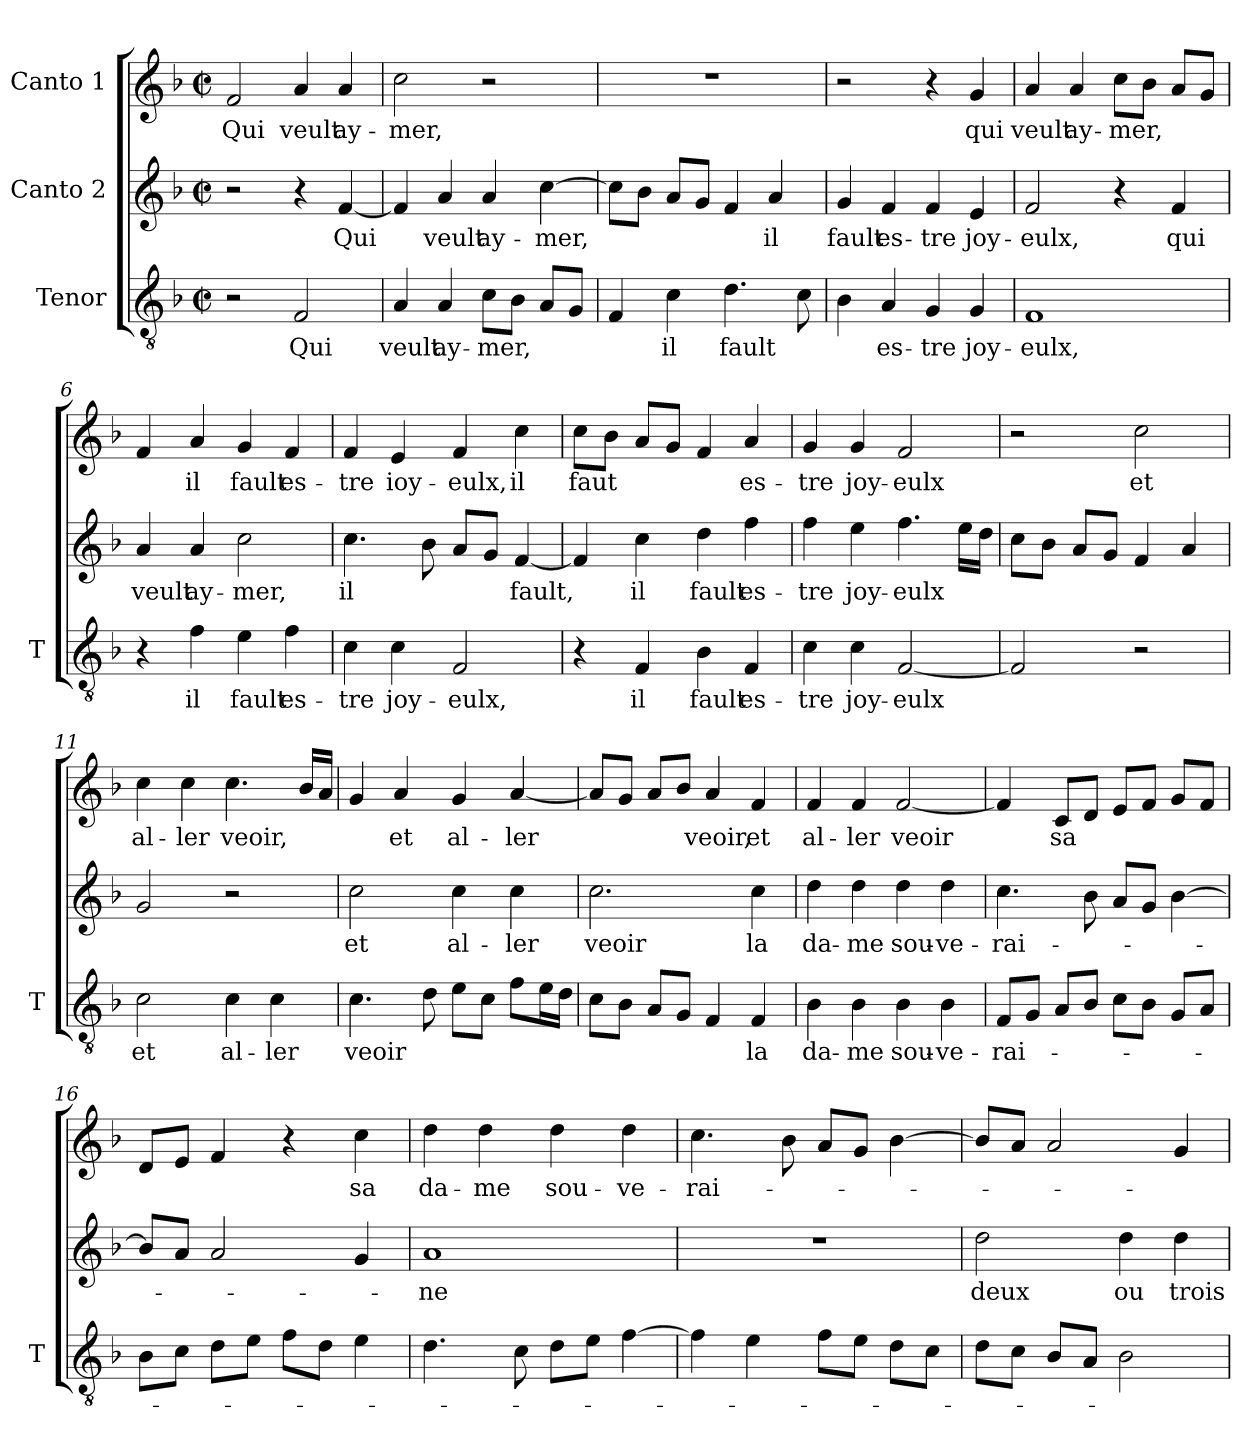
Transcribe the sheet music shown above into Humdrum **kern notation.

**kern	**text	**kern	**text	**kern	**text
*part3	*part3	*part2	*part2	*part1	*part1
*staff3	*staff3	*staff2	*staff2	*staff1	*staff1
*I"Tenor	*	*I"Canto 2	*	*I"Canto 1	*
*I'T	*	*	*	*	*
*clefGv2	*	*clefG2	*	*clefG2	*
*k[b-]	*	*k[b-]	*	*k[b-]	*
*F:	*	*F:	*	*F:	*
*M2/2	*	*M2/2	*	*M2/2	*
*met(c|)	*	*met(c|)	*	*met(c|)	*
=1	=1	=1	=1	=1	=1
!	!	!	!	!	!LO:LY:b
2r	.	2r	.	2f/	Qui
!	!LO:LY:b	!	!	!	!LO:LY:b
2F/	Qui	4r	.	4a/	veult
!	!	!	!LO:LY:b	!	!LO:LY:b
.	.	[4f/	Qui	4a/	ay-
=2	=2	=2	=2	=2	=2
!	!LO:LY:b	!	!	!	!LO:LY:b
4A/	veult	4f/]	.	2cc\	-mer,
!	!LO:LY:b	!	!LO:LY:b	!	!
4A/	ay-	4a/	veult	.	.
!	!LO:LY:b	!	!LO:LY:b	!	!
8c\L	-mer,	4a/	ay-	2r	.
8B-\J	.	.	.	.	.
!	!	!	!LO:LY:b	!	!
8A/L	.	[4cc\	-mer,	.	.
8G/J	.	.	.	.	.
=3	=3	=3	=3	=3	=3
4F/	.	8cc\L]	.	1r	.
.	.	8b-\J	.	.	.
!	!LO:LY:b	!	!	!	!
4c\	il	8a/L	.	.	.
.	.	8g/J	.	.	.
!	!LO:LY:b	!	!	!	!
4.d\	fault	4f/	.	.	.
!	!	!	!LO:LY:b	!	!
.	.	4a/	il	.	.
8c\	.	.	.	.	.
=4	=4	=4	=4	=4	=4
!	!	!	!LO:LY:b	!	!
4B-\	.	4g/	fault	2r	.
!	!LO:LY:b	!	!LO:LY:b	!	!
4A/	es-	4f/	es-	.	.
!	!LO:LY:b	!	!LO:LY:b	!	!
4G/	-tre	4f/	-tre	4r	.
!	!LO:LY:b	!	!LO:LY:b	!	!LO:LY:b
4G/	joy-	4e/	joy-	4g/	qui
!!LO:LB:g=z
=5	=5	=5	=5	=5	=5
!	!LO:LY:b	!	!LO:LY:b	!	!LO:LY:b
1F	-eulx,	2f/	-eulx,	4a/	veult
!	!	!	!	!	!LO:LY:b
.	.	.	.	4a/	ay-
!	!	!	!	!	!LO:LY:b
.	.	4r	.	8cc\L	-mer,
.	.	.	.	8b-\J	.
!	!	!	!LO:LY:b	!	!
.	.	4f/	qui	8a/L	.
.	.	.	.	8g/J	.
=6	=6	=6	=6	=6	=6
!	!	!	!LO:LY:b	!	!
4r	.	4a/	veult	4f/	.
!	!LO:LY:b	!	!LO:LY:b	!	!LO:LY:b
4f\	il	4a/	ay-	4a/	il
!	!LO:LY:b	!	!LO:LY:b	!	!LO:LY:b
4e\	fault	2cc\	-mer,	4g/	fault
!	!LO:LY:b	!	!	!	!LO:LY:b
4f\	es-	.	.	4f/	es-
=7	=7	=7	=7	=7	=7
!	!LO:LY:b	!	!LO:LY:b	!	!LO:LY:b
4c\	-tre	4.cc\	il	4f/	-tre
!	!LO:LY:b	!	!	!	!LO:LY:b
4c\	joy-	.	.	4e/	ioy-
.	.	8b-\	.	.	.
!	!LO:LY:b	!	!	!	!LO:LY:b
2F/	-eulx,	8a/L	.	4f/	-eulx,
.	.	8g/J	.	.	.
!	!	!	!LO:LY:b	!	!LO:LY:b
.	.	[4f/	fault,	4cc\	il
=8	=8	=8	=8	=8	=8
!	!	!	!	!	!LO:LY:b
4r	.	4f/]	.	8cc\L	faut
.	.	.	.	8b-\J	.
!	!LO:LY:b	!	!LO:LY:b	!	!
4F/	il	4cc\	il	8a/L	.
.	.	.	.	8g/J	.
!	!LO:LY:b	!	!LO:LY:b	!	!
4B-\	fault	4dd\	fault	4f/	.
!	!LO:LY:b	!	!LO:LY:b	!	!LO:LY:b
4F/	es-	4ff\	es-	4a/	es-
=9	=9	=9	=9	=9	=9
!	!LO:LY:b	!	!LO:LY:b	!	!LO:LY:b
4c\	-tre	4ff\	-tre	4g/	-tre
!	!LO:LY:b	!	!LO:LY:b	!	!LO:LY:b
4c\	joy-	4ee\	joy-	4g/	joy-
!	!LO:LY:b	!	!LO:LY:b	!	!LO:LY:b
[2F/	-eulx	4.ff\	-eulx	2f/	-eulx
.	.	16ee\LL	.	.	.
.	.	16dd\JJ	.	.	.
!!LO:LB:g=z
=10	=10	=10	=10	=10	=10
2F/]	.	8cc\L	.	2r	.
.	.	8b-\J	.	.	.
.	.	8a/L	.	.	.
.	.	8g/J	.	.	.
!	!	!	!	!	!LO:LY:b
2r	.	4f/	.	2cc\	et
.	.	4a/	.	.	.
=11	=11	=11	=11	=11	=11
!	!LO:LY:b	!	!	!	!LO:LY:b
2c\	et	2g/	.	4cc\	al-
!	!	!	!	!	!LO:LY:b
.	.	.	.	4cc\	-ler
!	!LO:LY:b	!	!	!	!LO:LY:b
4c\	al-	2r	.	4.cc\	veoir,
!	!LO:LY:b	!	!	!	!
4c\	-ler	.	.	.	.
.	.	.	.	16b-/LL	.
.	.	.	.	16a/JJ	.
=12	=12	=12	=12	=12	=12
!	!LO:LY:b	!	!LO:LY:b	!	!
4.c\	veoir	2cc\	et	4g/	.
!	!	!	!	!	!LO:LY:b
.	.	.	.	4a/	et
8d\	.	.	.	.	.
!	!	!	!LO:LY:b	!	!LO:LY:b
8e\L	.	4cc\	al-	4g/	al-
8c\J	.	.	.	.	.
!	!	!	!LO:LY:b	!	!LO:LY:b
8f\L	.	4cc\	-ler	[4a/	-ler
16e\L	.	.	.	.	.
16d\JJ	.	.	.	.	.
=13	=13	=13	=13	=13	=13
!	!	!	!LO:LY:b	!	!
8c\L	.	2.cc\	veoir	8a/L]	.
8B-\J	.	.	.	8g/J	.
8A/L	.	.	.	8a/L	.
8G/J	.	.	.	8b-/J	.
!	!	!	!	!	!LO:LY:b
4F/	.	.	.	4a/	veoir,
!	!LO:LY:b	!	!LO:LY:b	!	!LO:LY:b
4F/	la	4cc\	la	4f/	et
=14	=14	=14	=14	=14	=14
!	!LO:LY:b	!	!LO:LY:b	!	!LO:LY:b
4B-\	da-	4dd\	da-	4f/	al-
!	!LO:LY:b	!	!LO:LY:b	!	!LO:LY:b
4B-\	-me	4dd\	-me	4f/	-ler
!	!LO:LY:b	!	!LO:LY:b	!	!LO:LY:b
4B-\	sou-	4dd\	sou-	[2f/	veoir
!	!LO:LY:b	!	!LO:LY:b	!	!
4B-\	-ve-	4dd\	-ve-	.	.
!!LO:PB:g=z
=15	=15	=15	=15	=15	=15
!	!LO:LY:b	!	!LO:LY:b	!	!
8F/L	-rai-	4.cc\	-rai-	4f/]	.
8G/J	.	.	.	.	.
!	!	!	!	!	!LO:LY:b
8A/L	.	.	.	8c/L	sa
8B-/J	.	8b-\	.	8d/J	.
8c\L	.	8a/L	.	8e/L	.
8B-\J	.	8g/J	.	8f/J	.
8G/L	.	[4b-\	.	8g/L	.
8A/J	.	.	.	8f/J	.
=16	=16	=16	=16	=16	=16
8B-\L	.	8b-/L]	.	8d/L	.
8c\J	.	8a/J	.	8e/J	.
8d\L	.	2a/	.	4f/	.
8e\J	.	.	.	.	.
8f\L	.	.	.	4r	.
8d\J	.	.	.	.	.
!	!	!	!	!	!LO:LY:b
4e\	.	4g/	.	4cc\	sa
=17	=17	=17	=17	=17	=17
!	!	!	!LO:LY:b	!	!LO:LY:b
4.d\	.	1a	-ne	4dd\	da-
!	!	!	!	!	!LO:LY:b
.	.	.	.	4dd\	-me
8c\	.	.	.	.	.
!	!	!	!	!	!LO:LY:b
8d\L	.	.	.	4dd\	sou-
8e\J	.	.	.	.	.
!	!	!	!	!	!LO:LY:b
[4f\	.	.	.	4dd\	-ve-
=18	=18	=18	=18	=18	=18
!	!	!	!	!	!LO:LY:b
4f\]	.	1r	.	4.cc\	-rai-
4e\	.	.	.	.	.
.	.	.	.	8b-\	.
8f\L	.	.	.	8a/L	.
8e\J	.	.	.	8g/J	.
8d\L	.	.	.	[4b-\	.
8c\J	.	.	.	.	.
=19	=19	=19	=19	=19	=19
!	!	!	!LO:LY:b	!	!
8d\L	.	2dd\	deux	8b-/L]	.
8c\J	.	.	.	8a/J	.
8B-/L	.	.	.	2a/	.
8A/J	.	.	.	.	.
!	!	!	!LO:LY:b	!	!
2B-\	.	4dd\	ou	.	.
!	!	!	!LO:LY:b	!	!
.	.	4dd\	trois	4g/	.
=	=	=	=	=	=
*-	*-	*-	*-	*-	*-
